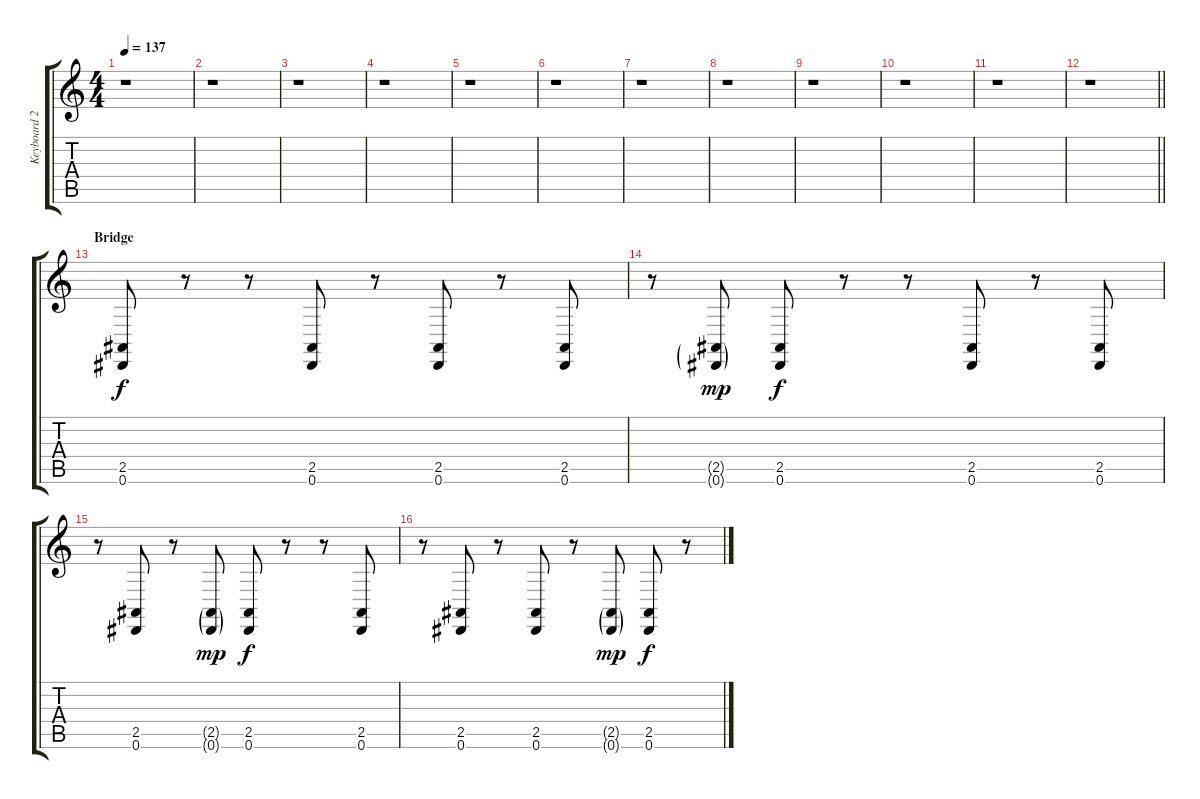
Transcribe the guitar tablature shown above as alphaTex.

\track ("Keyboard 2" "Keyboard 2") {instrument choiraahs}
\staff {score tabs}
\tuning (Eb4 Bb3 Gb3 Db3 Ab2 Eb2) {hide}
\ts (4 4)
\tempo 137
\clef g2
\ks c
r.1{dy f} |
r.1 |
r.1 |
r.1 |
r.1 |
r.1 |
r.1 |
r.1 |
r.1 |
r.1 |
r.1 |
\barLineRight lightlight
r.1{volume 0} |
\section ("" "Bridge")
(2.5 0.6).8{volume 11 instrument taikodrum} r.8 r.8 (2.5 0.6).8 r.8 (2.5 0.6).8 r.8 (2.5 0.6).8 |
r.8 (2.5{g} 0.6{g}).8{dy mp} (2.5 0.6).8{dy f} r.8 r.8 (2.5 0.6).8 r.8 (2.5 0.6).8 |
r.8 (2.5 0.6).8 r.8 (2.5{g} 0.6{g}).8{dy mp} (2.5 0.6).8{dy f} r.8 r.8 (2.5 0.6).8 |
r.8 (2.5 0.6).8 r.8 (2.5 0.6).8 r.8 (2.5{g} 0.6{g}).8{dy mp} (2.5 0.6).8{dy f} r.8
